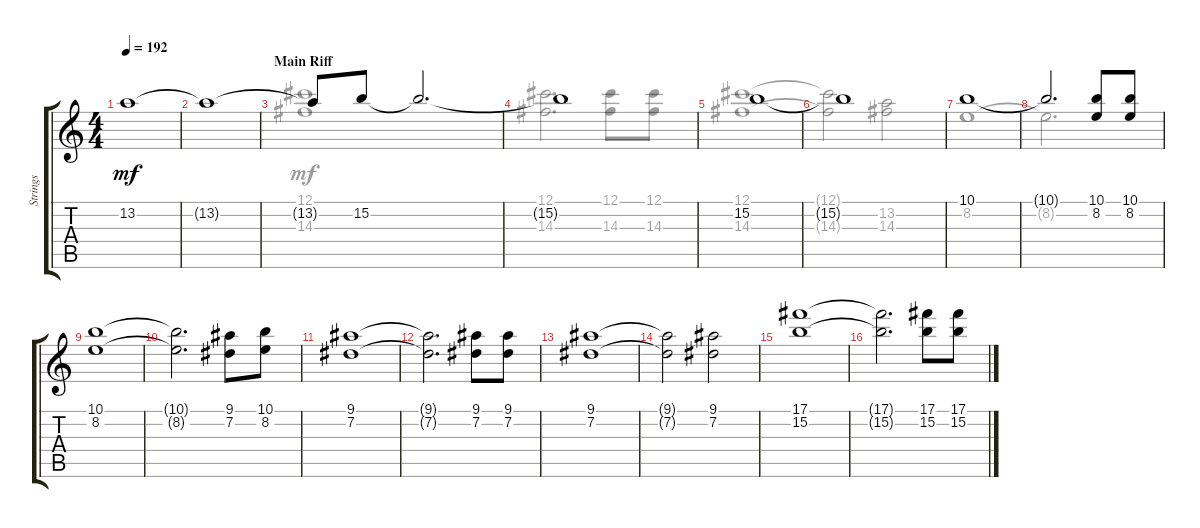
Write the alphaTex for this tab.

\track ("Strings" "Strings") {instrument electricguitarclean}
\staff {score tabs}
\tuning (Db4 Ab3 E3 B2 Gb2 B1) {hide}
\voice
\ts (4 4)
\tempo 192
\clef g2
\ks aminor
13.2{t}.1{dy mf} |
13.2{t}.1 |
\section ("" "Main Riff")
13.2{t}.8 15.2.8 15.2{t}.2{d} |
15.2{t}.1 |
15.2.1 |
15.2{t}.1 |
10.1.1 |
10.1{t}.2{d} (10.1 8.2).8 (10.1 8.2).8 |
(10.1 8.2).1 |
(10.1{t} 8.2{t}).2{d} (9.1 7.2).8 (10.1 8.2).8 |
(9.1 7.2).1 |
(9.1{t} 7.2{t}).2{d} (9.1 7.2).8 (9.1 7.2).8 |
(9.1 7.2).1 |
(9.1{t} 7.2{t}).2 (9.1 7.2).2 |
(17.1 15.2).1 |
(17.1{t} 15.2{t}).2{d} (17.1 15.2).8 (17.1 15.2).8
\voice
\clef g2
\ottava regular
\simile none
\ks aminor
|
|
(12.1 14.3).1 |
(12.1 14.3).2{d} (12.1 14.3).8 (12.1 14.3).8 |
(12.1 14.3).1 |
(12.1{t} 14.3{t}).2 (13.2 14.3).2 |
8.2.1 |
8.2{t}.2{d} |
|
|
|
|
|
|
|
